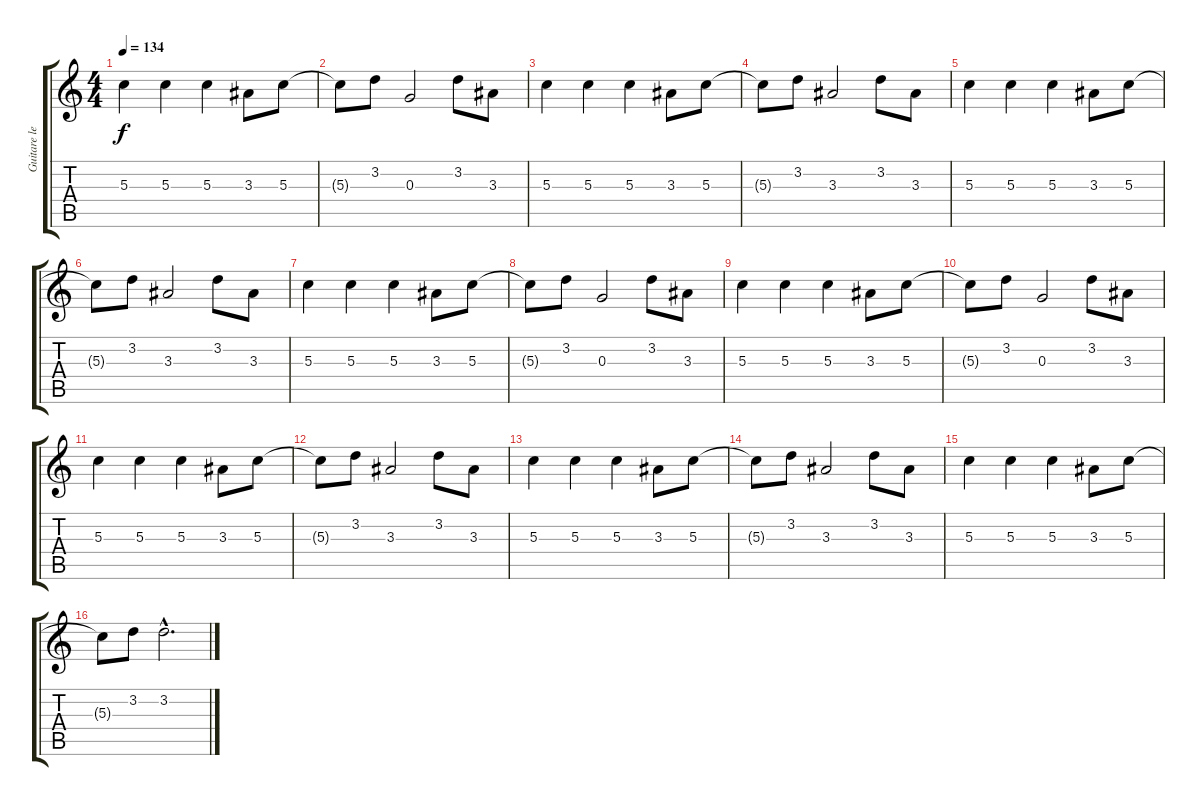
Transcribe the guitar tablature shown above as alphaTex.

\track ("Guitare lead" "Guitare le") {instrument distortionguitar}
\staff {score tabs}
\tuning (E4 B3 G3 D3 A2 E2) {hide}
\ts (4 4)
\tempo 134
\clef g2
\ks c
5.3.4{dy f} 5.3.4 5.3.4 3.3.8 5.3.8 |
5.3{t}.8 3.2.8 0.3.2 3.2.8 3.3.8 |
5.3.4 5.3.4 5.3.4 3.3.8 5.3.8 |
5.3{t}.8 3.2.8 3.3.2 3.2.8 3.3.8 |
5.3.4 5.3.4 5.3.4 3.3.8 5.3.8 |
5.3{t}.8 3.2.8 3.3.2 3.2.8 3.3.8 |
5.3.4 5.3.4 5.3.4 3.3.8 5.3.8 |
5.3{t}.8 3.2.8 0.3.2 3.2.8 3.3.8 |
5.3.4 5.3.4 5.3.4 3.3.8 5.3.8 |
5.3{t}.8 3.2.8 0.3.2 3.2.8 3.3.8 |
5.3.4 5.3.4 5.3.4 3.3.8 5.3.8 |
5.3{t}.8 3.2.8 3.3.2 3.2.8 3.3.8 |
5.3.4 5.3.4 5.3.4 3.3.8 5.3.8 |
5.3{t}.8 3.2.8 3.3.2 3.2.8 3.3.8 |
5.3.4 5.3.4 5.3.4 3.3.8 5.3.8 |
5.3{t}.8 3.2.8 3.2{hac}.2{d}
